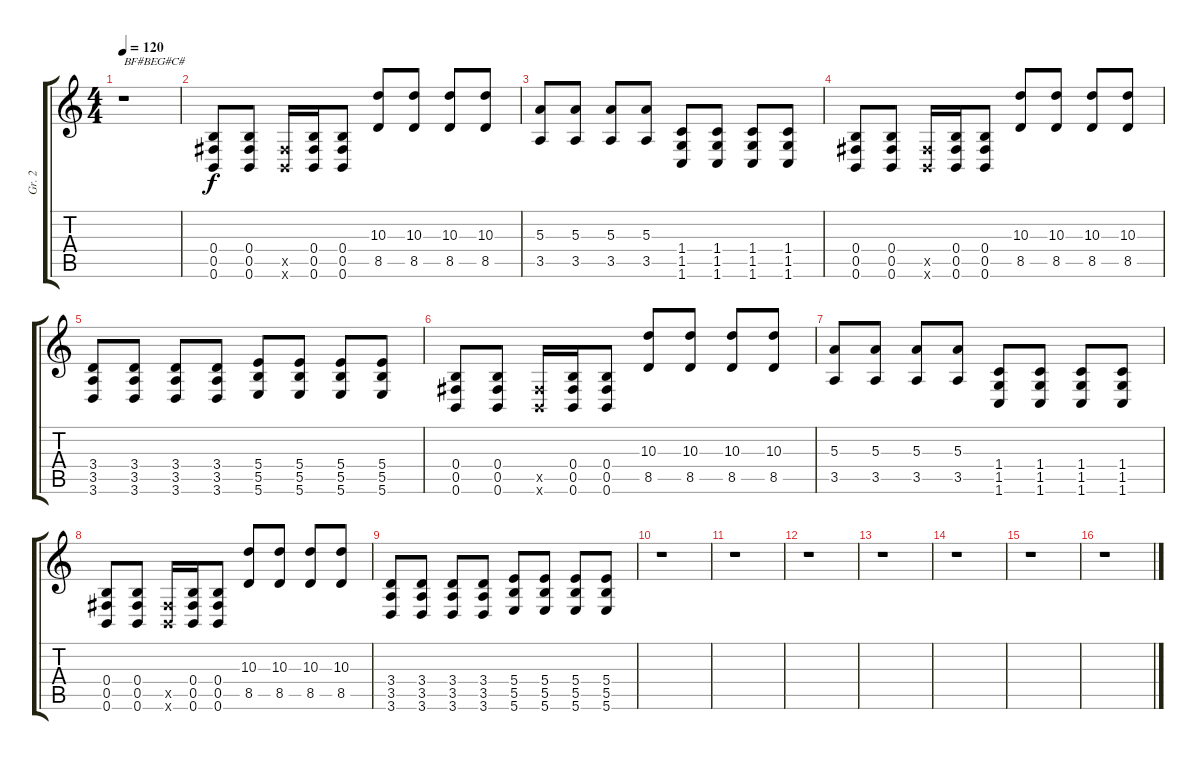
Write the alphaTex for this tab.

\track ("Gr. 2" "Gr. 2") {instrument overdrivenguitar}
\staff {score tabs}
\tuning (Db4 Ab3 E3 B2 Gb2 B1) {hide}
\ts (4 4)
\tempo 120
\clef g2
\ks c
r.1{txt "BF#BEG#C#" dy f instrument overdrivenguitar} |
(0.4 0.5 0.6).8 (0.4 0.5 0.6).8 (0.5{x} 0.6{x}).16 (0.4 0.5 0.6).16 (0.4 0.5 0.6).8 (10.3 8.5).8 (10.3 8.5).8 (10.3 8.5).8 (10.3 8.5).8 |
(5.3 3.5).8 (5.3 3.5).8 (5.3 3.5).8 (5.3 3.5).8 (1.4 1.5 1.6).8 (1.4 1.5 1.6).8 (1.4 1.5 1.6).8 (1.4 1.5 1.6).8 |
(0.4 0.5 0.6).8 (0.4 0.5 0.6).8 (0.5{x} 0.6{x}).16 (0.4 0.5 0.6).16 (0.4 0.5 0.6).8 (10.3 8.5).8 (10.3 8.5).8 (10.3 8.5).8 (10.3 8.5).8 |
(3.4 3.5 3.6).8 (3.4 3.5 3.6).8 (3.4 3.5 3.6).8 (3.4 3.5 3.6).8 (5.4 5.5 5.6).8 (5.4 5.5 5.6).8 (5.4 5.5 5.6).8 (5.4 5.5 5.6).8 |
(0.4 0.5 0.6).8 (0.4 0.5 0.6).8 (0.5{x} 0.6{x}).16 (0.4 0.5 0.6).16 (0.4 0.5 0.6).8 (10.3 8.5).8 (10.3 8.5).8 (10.3 8.5).8 (10.3 8.5).8 |
(5.3 3.5).8 (5.3 3.5).8 (5.3 3.5).8 (5.3 3.5).8 (1.4 1.5 1.6).8 (1.4 1.5 1.6).8 (1.4 1.5 1.6).8 (1.4 1.5 1.6).8 |
(0.4 0.5 0.6).8 (0.4 0.5 0.6).8 (0.5{x} 0.6{x}).16 (0.4 0.5 0.6).16 (0.4 0.5 0.6).8 (10.3 8.5).8 (10.3 8.5).8 (10.3 8.5).8 (10.3 8.5).8 |
(3.4 3.5 3.6).8 (3.4 3.5 3.6).8 (3.4 3.5 3.6).8 (3.4 3.5 3.6).8 (5.4 5.5 5.6).8 (5.4 5.5 5.6).8 (5.4 5.5 5.6).8 (5.4 5.5 5.6).8 |
r.1 |
r.1 |
r.1 |
r.1 |
r.1 |
r.1 |
r.1
